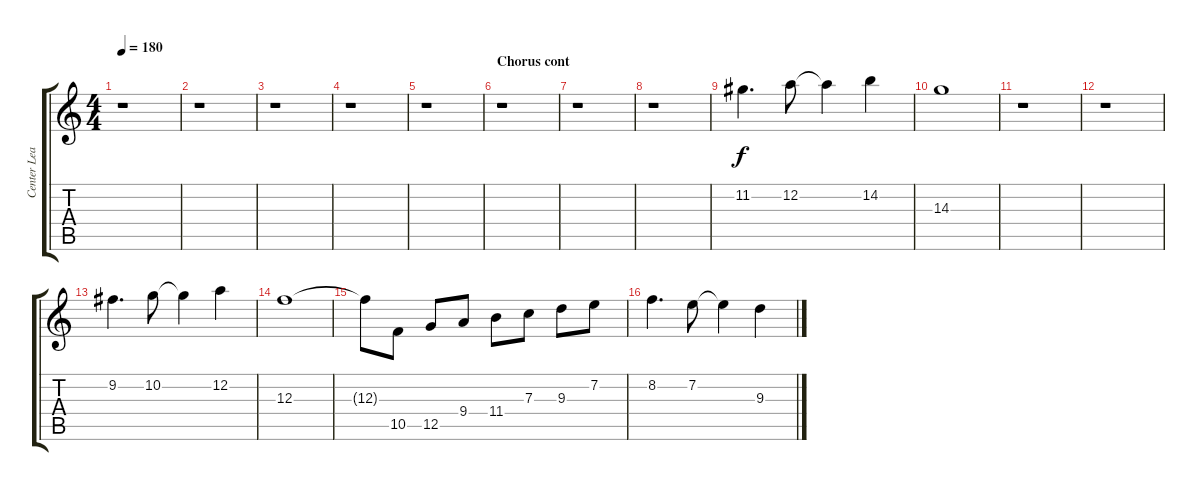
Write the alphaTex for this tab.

\track ("Center Lead 2" "Center Lea") {instrument distortionguitar}
\staff {score tabs}
\tuning (D4 A3 F3 C3 G2 C2) {hide}
\ts (4 4)
\tempo 180
\clef g2
\ks aminor
r.1{dy f} |
r.1 |
r.1 |
r.1 |
r.1 |
\section ("" "Chorus cont")
r.1 |
r.1 |
r.1 |
11.2.4{d} 12.2.8 12.2{t}.4 14.2.4 |
14.3.1 |
r.1 |
r.1 |
9.2.4{d} 10.2.8 10.2{t}.4 12.2.4 |
12.3.1 |
12.3{t}.8 10.5.8 12.5.8 9.4.8 11.4.8 7.3.8 9.3.8 7.2.8 |
8.2.4{d} 7.2.8 7.2{t}.4 9.3.4
